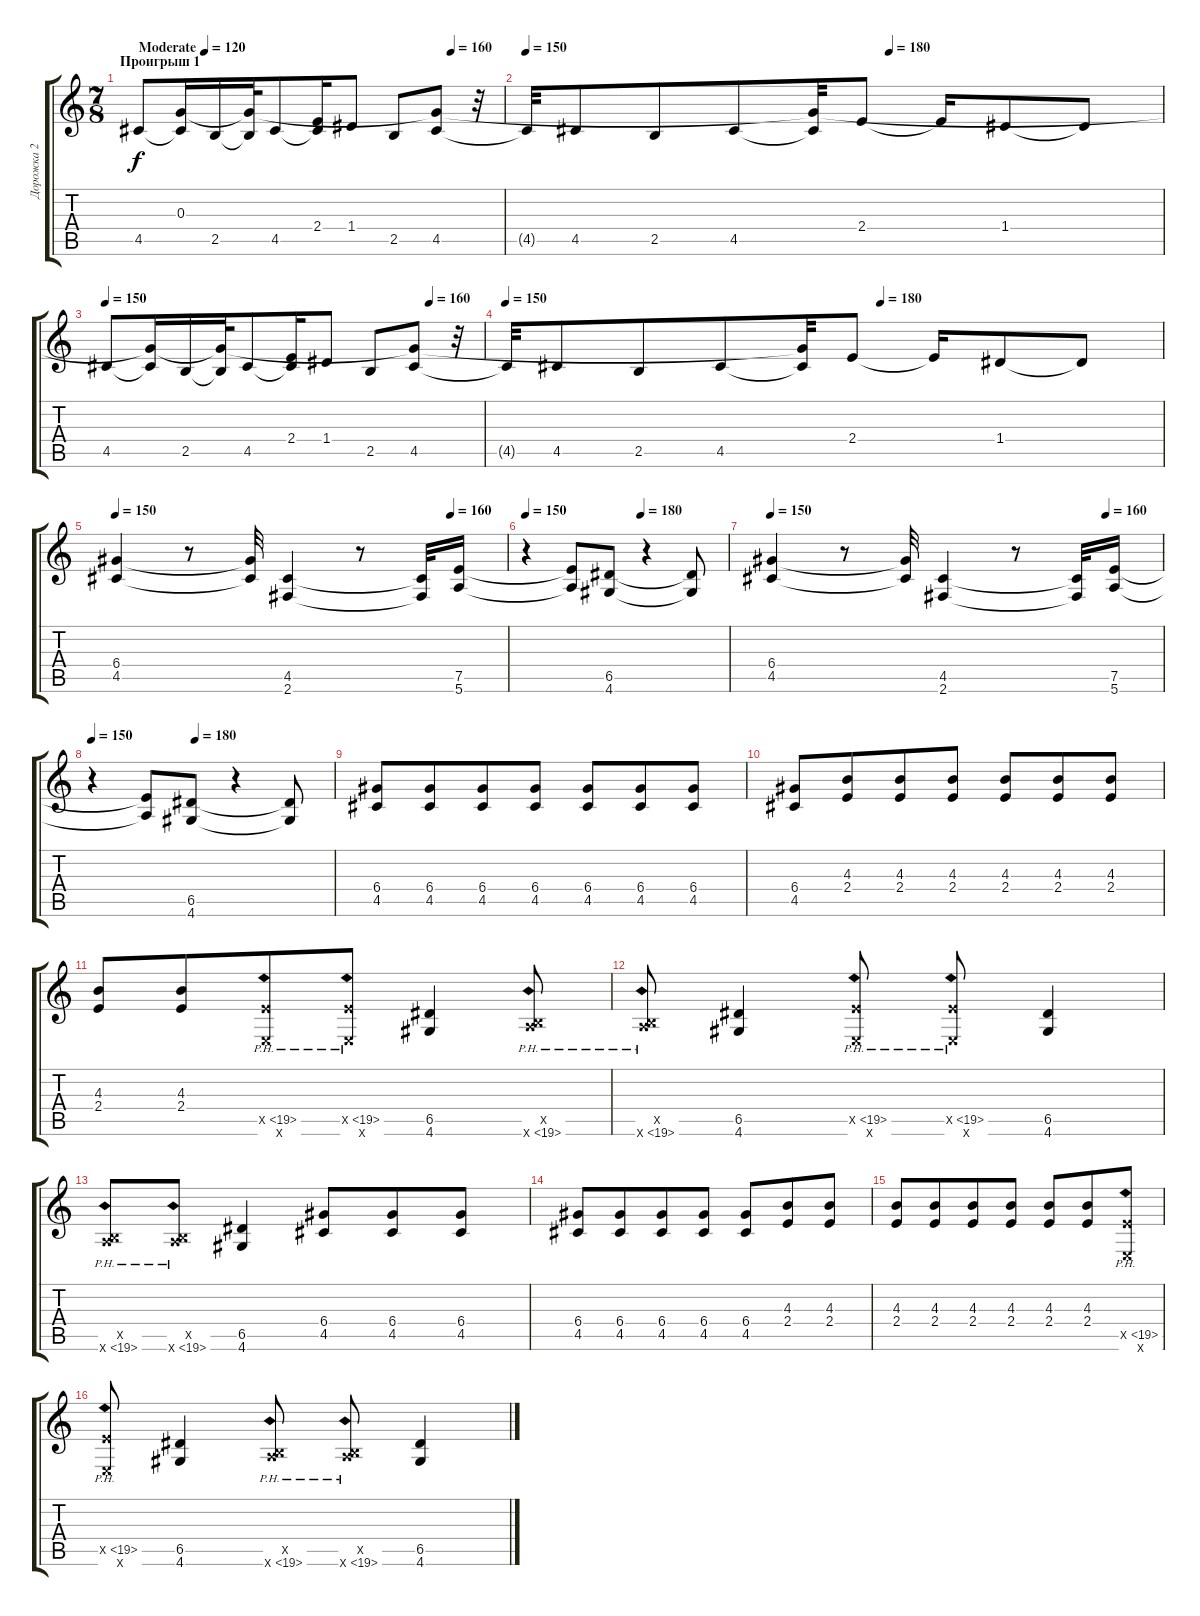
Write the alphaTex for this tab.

\track ("Дорожка 2" "Дорожка 2") {instrument overdrivenguitar}
\staff {score tabs}
\tuning (E4 B3 G3 D3 A2 E2) {hide}
\ts (7 8)
\section ("" "Проигрыш 1")
\tempo (120 "Moderate")
\tempo 150
\tempo (160 0.8571428571428571)
\tempo (120 "Moderate")
\clef g2
\ks c
4.5.8{dy f instrument overdrivenguitar} (0.3 4.5{t}).16 2.5.16 (0.3{t} 2.5{t}).32 4.5.8 (2.4 4.5{t}).16 1.4.8 2.5.8 (0.3{t} 4.5).8 r.32 |
\tempo 150
\tempo (180 0.5714285714285714)
4.5{t}.32 4.5.8 2.5.8 4.5.8 (0.3{t} 4.5{t}).32 2.4.8 2.4{t}.16 1.4.8 1.4{t}.8 |
\tempo 150
\tempo (160 0.8571428571428571)
4.5.8 (0.3{t} 4.5{t}).16 2.5.16 (0.3{t} 2.5{t}).32 4.5.8 (2.4 4.5{t}).16 1.4.8 2.5.8 (0.3{t} 4.5).8 r.32 |
\tempo 150
\tempo (180 0.5714285714285714)
4.5{t}.32 4.5.8 2.5.8 4.5.8 (0.3{t} 4.5{t}).32 2.4.8 2.4{t}.16 1.4.8 1.4{t}.8 |
\tempo 150
\tempo (160 0.8571428571428571)
(6.4 4.5).4 r.8 (6.4{t} 4.5{t}).32 (4.5 2.6).4 r.8 (4.5{t} 2.6{t}).32 (7.5 5.6).16 |
\tempo 150
\tempo (180 0.5714285714285714)
r.4 (7.5{t} 5.6{t}).8 (6.5 4.6).8 r.4 (6.5{t} 4.6{t}).8 |
\tempo 150
\tempo (160 0.8571428571428571)
(6.4 4.5).4 r.8 (6.4{t} 4.5{t}).32 (4.5 2.6).4 r.8 (4.5{t} 2.6{t}).32 (7.5 5.6).16 |
\tempo 150
\tempo (180 0.42857142857142855)
r.4 (7.5{t} 5.6{t}).8 (6.5 4.6).8 r.4 (6.5{t} 4.6{t}).8 |
(6.4 4.5).8 (6.4 4.5).8 (6.4 4.5).8 (6.4 4.5).8 (6.4 4.5).8 (6.4 4.5).8 (6.4 4.5).8 |
(6.4 4.5).8 (4.3 2.4).8 (4.3 2.4).8 (4.3 2.4).8 (4.3 2.4).8 (4.3 2.4).8 (4.3 2.4).8 |
(4.3 2.4).8 (4.3 2.4).8 (7.5{ph 12 x} 0.6{x}).8 (7.5{ph 12 x} 0.6{x}).8 (6.5 4.6).4 (0.5{x} 7.6{ph 12 x}).8 |
(0.5{x} 7.6{ph 12 x}).8 (6.5 4.6).4 (7.5{ph 12 x} 0.6{x}).8 (7.5{ph 12 x} 0.6{x}).8 (6.5 4.6).4 |
(0.5{x} 7.6{ph 12 x}).8 (0.5{x} 7.6{ph 12 x}).8 (6.5 4.6).4 (6.4 4.5).8 (6.4 4.5).8 (6.4 4.5).8 |
(6.4 4.5).8 (6.4 4.5).8 (6.4 4.5).8 (6.4 4.5).8 (6.4 4.5).8 (4.3 2.4).8 (4.3 2.4).8 |
(4.3 2.4).8 (4.3 2.4).8 (4.3 2.4).8 (4.3 2.4).8 (4.3 2.4).8 (4.3 2.4).8 (7.5{ph 12 x} 0.6{x}).8 |
(7.5{ph 12 x} 0.6{x}).8 (6.5 4.6).4 (0.5{x} 7.6{ph 12 x}).8 (0.5{x} 7.6{ph 12 x}).8 (6.5 4.6).4
